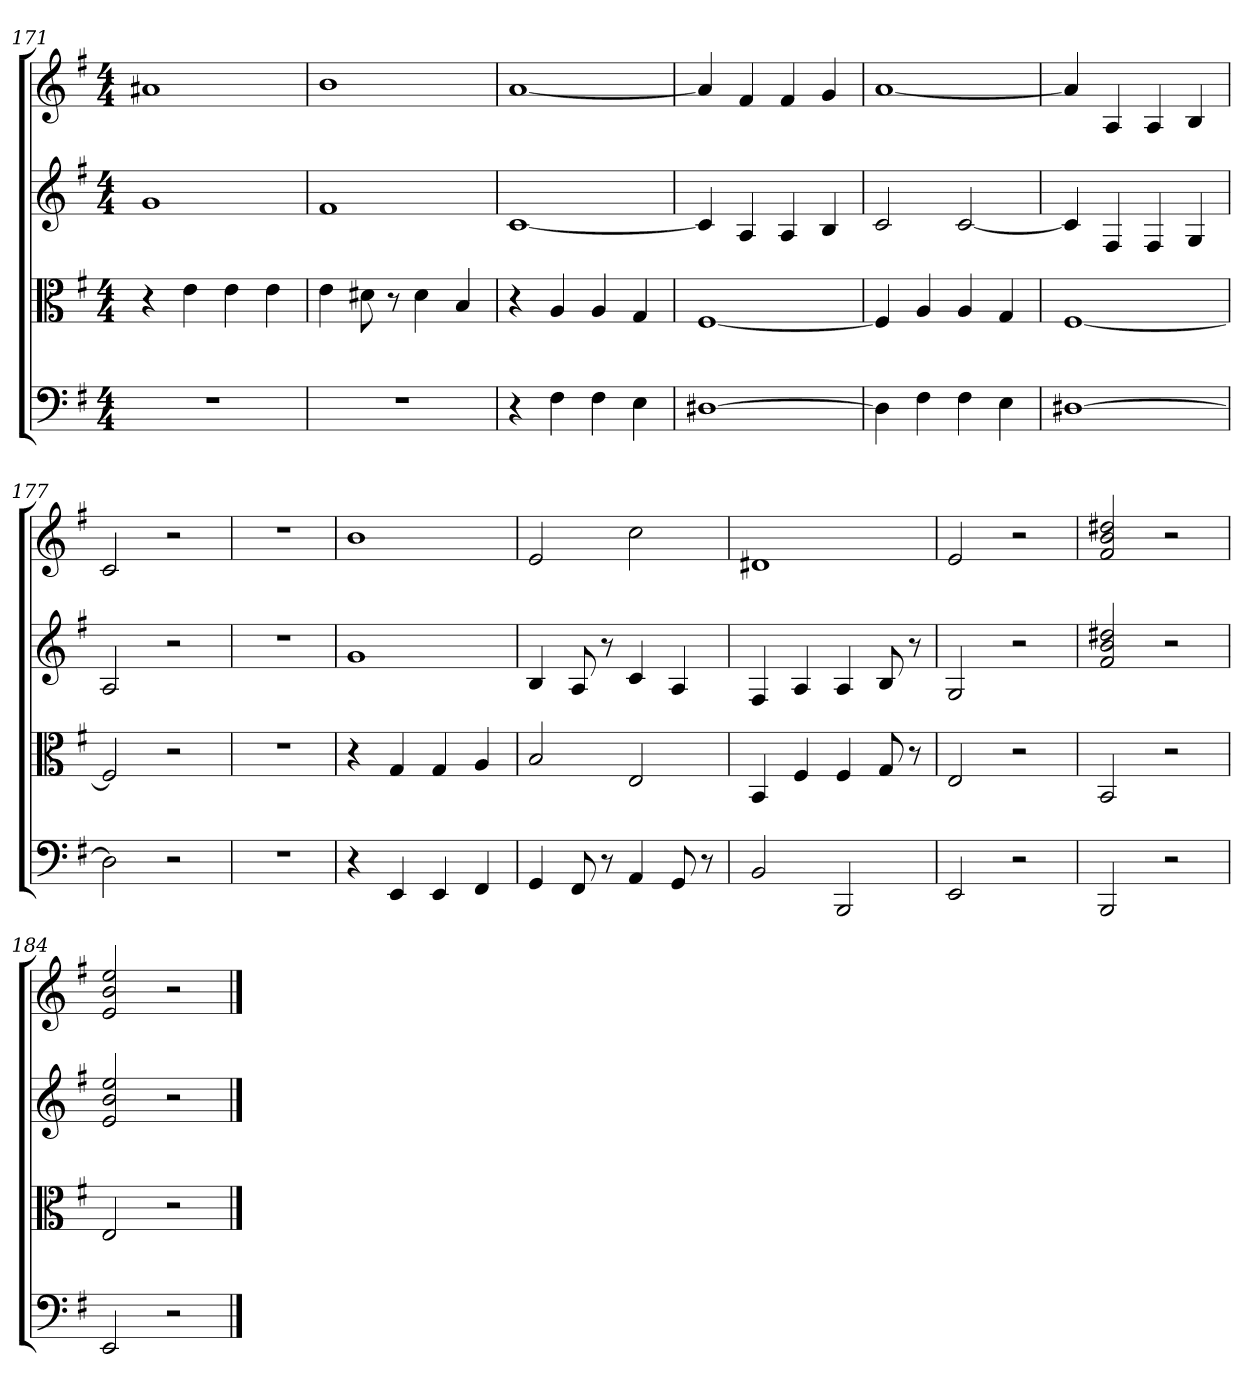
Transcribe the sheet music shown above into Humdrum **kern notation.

**kern	**kern	**kern	**kern
*part4	*part3	*part2	*part1
*staff4	*staff3	*staff2	*staff1
*clefF4	*clefC3	*clefG2	*clefG2
*k[f#]	*k[f#]	*k[f#]	*k[f#]
*e:	*e:	*e:	*e:
*M4/4	*M4/4	*M4/4	*M4/4
=171	=171	=171	=171
1r	4r	1g	1a#X
.	4e	.	.
.	4e	.	.
.	4e	.	.
=172	=172	=172	=172
1r	4e	1f#	1b
.	8d#X	.	.
.	8r	.	.
.	4d#	.	.
.	4B	.	.
=173	=173	=173	=173
4r	4r	[1c	[1a
4F#	4A	.	.
4F#	4A	.	.
4E	4G	.	.
=174	=174	=174	=174
[1D#X	[1F#	4c]	4a]
.	.	4A	4f#
.	.	4A	4f#
.	.	4B	4g
=175	=175	=175	=175
4D#]	4F#]	2c	[1a
4F#	4A	.	.
4F#	4A	[2c	.
4E	4G	.	.
=176	=176	=176	=176
[1D#X	[1F#	4c]	4a]
.	.	4F#	4A
.	.	4F#	4A
.	.	4G	4B
=177	=177	=177	=177
2D#]	2F#]	2A	2c
2r	2r	2r	2r
=178	=178	=178	=178
1r	1r	1r	1r
=179	=179	=179	=179
4r	4r	1g	1b
4EE	4G	.	.
4EE	4G	.	.
4FF#	4A	.	.
=180	=180	=180	=180
4GG	2B	4B	2e
8FF#	.	8A	.
8r	.	8r	.
4AA	2E	4c	2cc
8GG	.	4A	.
8r	.	.	.
=181	=181	=181	=181
2BB	4BB	4F#	1d#X
.	4F#	4A	.
2BBB	4F#	4A	.
.	8G	8B	.
.	8r	8r	.
=182	=182	=182	=182
2EE	2E	2G	2e
2r	2r	2r	2r
=183	=183	=183	=183
2BBB	2BB	2f# 2b 2dd#X	2f# 2b 2dd#X
2r	2r	2r	2r
=184	=184	=184	=184
2EE	2E	2e 2b 2ee	2e 2b 2ee
2r	2r	2r	2r
==	==	==	==
*-	*-	*-	*-
